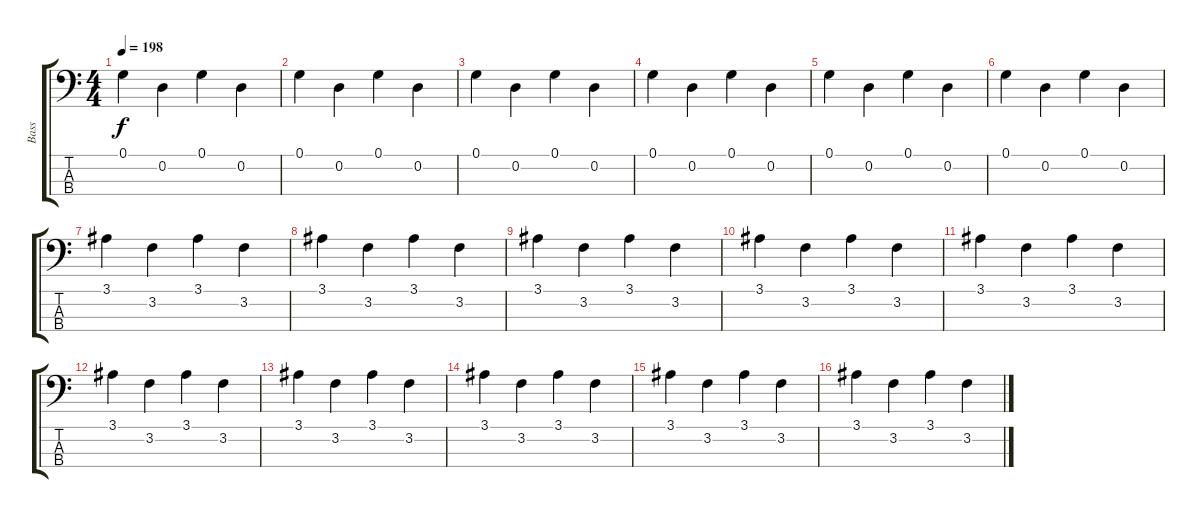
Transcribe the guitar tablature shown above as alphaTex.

\track ("Bass" "Bass") {instrument acousticguitarnylon}
\staff {score tabs}
\tuning (G2 D2 A1 E1) {hide}
\ts (4 4)
\tempo 198
\clef f4
\ks c
0.1.4{dy f} 0.2.4 0.1.4 0.2.4 |
0.1.4 0.2.4 0.1.4 0.2.4 |
0.1.4 0.2.4 0.1.4 0.2.4 |
0.1.4 0.2.4 0.1.4 0.2.4 |
0.1.4 0.2.4 0.1.4 0.2.4 |
0.1.4 0.2.4 0.1.4 0.2.4 |
3.1.4 3.2.4 3.1.4 3.2.4 |
3.1.4 3.2.4 3.1.4 3.2.4 |
3.1.4 3.2.4 3.1.4 3.2.4 |
3.1.4 3.2.4 3.1.4 3.2.4 |
3.1.4 3.2.4 3.1.4 3.2.4 |
3.1.4 3.2.4 3.1.4 3.2.4 |
3.1.4 3.2.4 3.1.4 3.2.4 |
3.1.4 3.2.4 3.1.4 3.2.4 |
3.1.4 3.2.4 3.1.4 3.2.4 |
3.1.4 3.2.4 3.1.4 3.2.4
